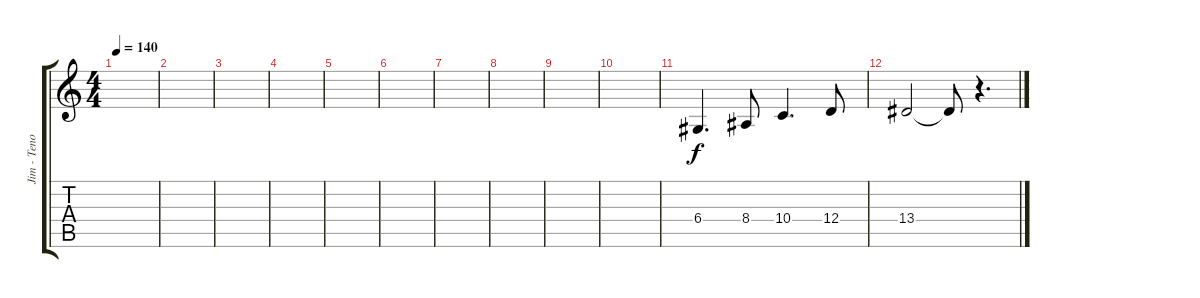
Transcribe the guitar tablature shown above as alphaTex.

\track ("Jim - Tenor Sax" "Jim - Teno") {instrument tenorsax}
\staff {score tabs}
\tuning (E4 B3 G3 D3 A2 E2) {hide}
\ts (4 4)
\tempo 140
\clef g2
\ks c
|
|
|
|
|
|
|
|
|
|
6.4.4{d} 8.4.8 10.4.4{d} 12.4.8 |
13.4.2 13.4{t}.8 r.4{d}
